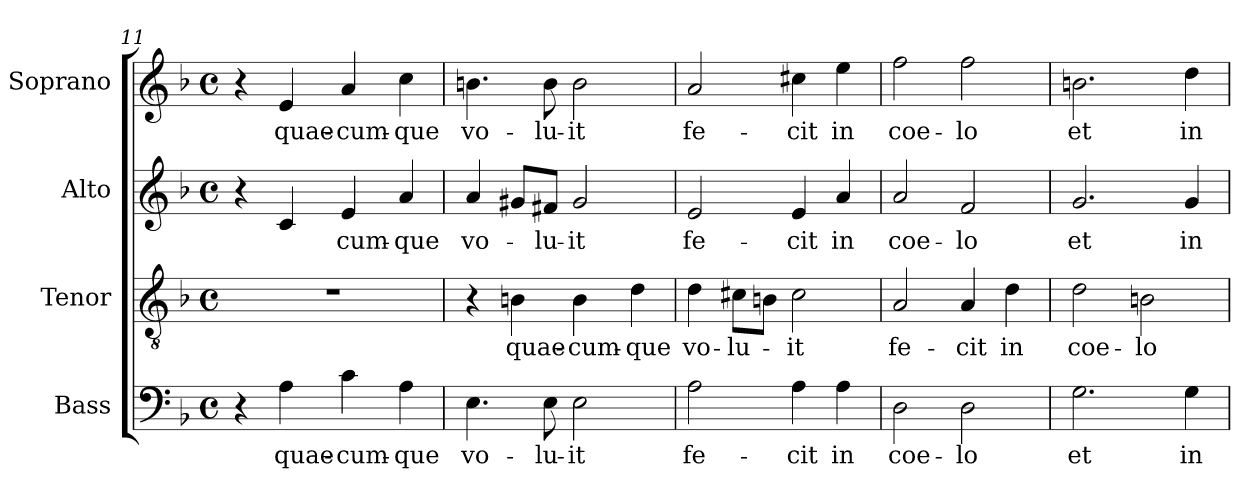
**kern	**text	**kern	**text	**kern	**text	**kern	**text
*part4	*part4	*part3	*part3	*part2	*part2	*part1	*part1
*staff4	*staff4	*staff3	*staff3	*staff2	*staff2	*staff1	*staff1
*I"Bass	*	*I"Tenor	*	*I"Alto	*	*I"Soprano	*
*I'B.	*	*I'T.	*	*I'A.	*	*I'S.	*
*clefF4	*	*clefGv2	*	*clefG2	*	*clefG2	*
*	*	*ITrd7c12	*	*	*	*	*
*k[b-]	*	*k[b-]	*	*k[b-]	*	*k[b-]	*
*F:	*	*F:	*	*F:	*	*F:	*
*M4/4	*	*M4/4	*	*M4/4	*	*M4/4	*
*met(c)	*	*met(c)	*	*met(c)	*	*met(c)	*
=11	=11	=11	=11	=11	=11	=11	=11
4r	.	1r	.	4r	.	4r	.
!	!LO:LY:b:color=#000000	!	!	!	!	!	!
!	!	!	!	!	!	!	!LO:LY:b:color=#000000
4Ai\	quae-	.	.	4ci/	.	4ei/	quae-
!	!LO:LY:b:color=#000000	!	!	!	!	!	!
!	!	!	!	!	!LO:LY:b:color=#000000	!	!
!	!	!	!	!	!	!	!LO:LY:b:color=#000000
4ci\	-cum-	.	.	4ei/	cum-	4ai/	-cum-
!	!LO:LY:b:color=#000000	!	!	!	!	!	!
!	!	!	!	!	!LO:LY:b:color=#000000	!	!
!	!	!	!	!	!	!	!LO:LY:b:color=#000000
4Ai\	-que	.	.	4ai/	-que	4cci\	-que
=12	=12	=12	=12	=12	=12	=12	=12
!	!LO:LY:b:color=#000000	!	!	!	!	!	!
!	!	!	!	!	!LO:LY:b:color=#000000	!	!
!	!	!	!	!	!	!	!LO:LY:b:color=#000000
4.Ei\	vo-	4r	.	4ai/	vo-	4.bni\	vo-
!	!	!	!LO:LY:b:color=#000000	!	!	!	!
.	.	4BBni\	quae-	8g#Xi/L	.	.	.
!	!LO:LY:b:color=#000000	!	!	!	!	!	!
!	!	!	!	!	!LO:LY:b:color=#000000	!	!
!	!	!	!	!	!	!	!LO:LY:b:color=#000000
8Ei\	-lu-	.	.	8f#Xi/J	-lu-	8bi\	-lu-
!	!LO:LY:b:color=#000000	!	!	!	!	!	!
!	!	!	!LO:LY:b:color=#000000	!	!	!	!
!	!	!	!	!	!LO:LY:b:color=#000000	!	!
!	!	!	!	!	!	!	!LO:LY:b:color=#000000
2Ei\	-it	4BBi\	-cum-	2g#i/	-it	2bi\	-it
!	!	!	!LO:LY:b:color=#000000	!	!	!	!
.	.	4Di\	-que	.	.	.	.
!!LO:LB:g=z
=13	=13	=13	=13	=13	=13	=13	=13
!	!LO:LY:b:color=#000000	!	!	!	!	!	!
!	!	!	!LO:LY:b:color=#000000	!	!	!	!
!	!	!	!	!	!LO:LY:b:color=#000000	!	!
!	!	!	!	!	!	!	!LO:LY:b:color=#000000
2Ai\	fe-	4Di\	vo-	2ei/	fe-	2ai/	fe-
!	!	!	!LO:LY:b:color=#000000	!	!	!	!
.	.	8C#Xi\L	-lu-	.	.	.	.
.	.	8BBni\J	.	.	.	.	.
!	!LO:LY:b:color=#000000	!	!	!	!	!	!
!	!	!	!LO:LY:b:color=#000000	!	!	!	!
!	!	!	!	!	!LO:LY:b:color=#000000	!	!
!	!	!	!	!	!	!	!LO:LY:b:color=#000000
4Ai\	-cit	2C#i\	-it	4ei/	-cit	4cc#Xi\	-cit
!	!LO:LY:b:color=#000000	!	!	!	!	!	!
!	!	!	!	!	!LO:LY:b:color=#000000	!	!
!	!	!	!	!	!	!	!LO:LY:b:color=#000000
4Ai\	in	.	.	4ai/	in	4eei\	in
=14	=14	=14	=14	=14	=14	=14	=14
!	!LO:LY:b:color=#000000	!	!	!	!	!	!
!	!	!	!LO:LY:b:color=#000000	!	!	!	!
!	!	!	!	!	!LO:LY:b:color=#000000	!	!
!	!	!	!	!	!	!	!LO:LY:b:color=#000000
2Di\	coe-	2AAi/	fe-	2ai/	coe-	2ffi\	coe-
!	!LO:LY:b:color=#000000	!	!	!	!	!	!
!	!	!	!LO:LY:b:color=#000000	!	!	!	!
!	!	!	!	!	!LO:LY:b:color=#000000	!	!
!	!	!	!	!	!	!	!LO:LY:b:color=#000000
2Di\	-lo	4AAi/	-cit	2fi/	-lo	2ffi\	-lo
!	!	!	!LO:LY:b:color=#000000	!	!	!	!
.	.	4Di\	in	.	.	.	.
=15	=15	=15	=15	=15	=15	=15	=15
!	!LO:LY:b:color=#000000	!	!	!	!	!	!
!	!	!	!LO:LY:b:color=#000000	!	!	!	!
!	!	!	!	!	!LO:LY:b:color=#000000	!	!
!	!	!	!	!	!	!	!LO:LY:b:color=#000000
2.Gi\	et	2Di\	coe-	2.gi/	et	2.bni\	et
!	!	!	!LO:LY:b:color=#000000	!	!	!	!
.	.	2BBni\	-lo	.	.	.	.
!	!LO:LY:b:color=#000000	!	!	!	!	!	!
!	!	!	!	!	!LO:LY:b:color=#000000	!	!
!	!	!	!	!	!	!	!LO:LY:b:color=#000000
4Gi\	in	.	.	4gi/	in	4ddi\	in
=	=	=	=	=	=	=	=
*-	*-	*-	*-	*-	*-	*-	*-
